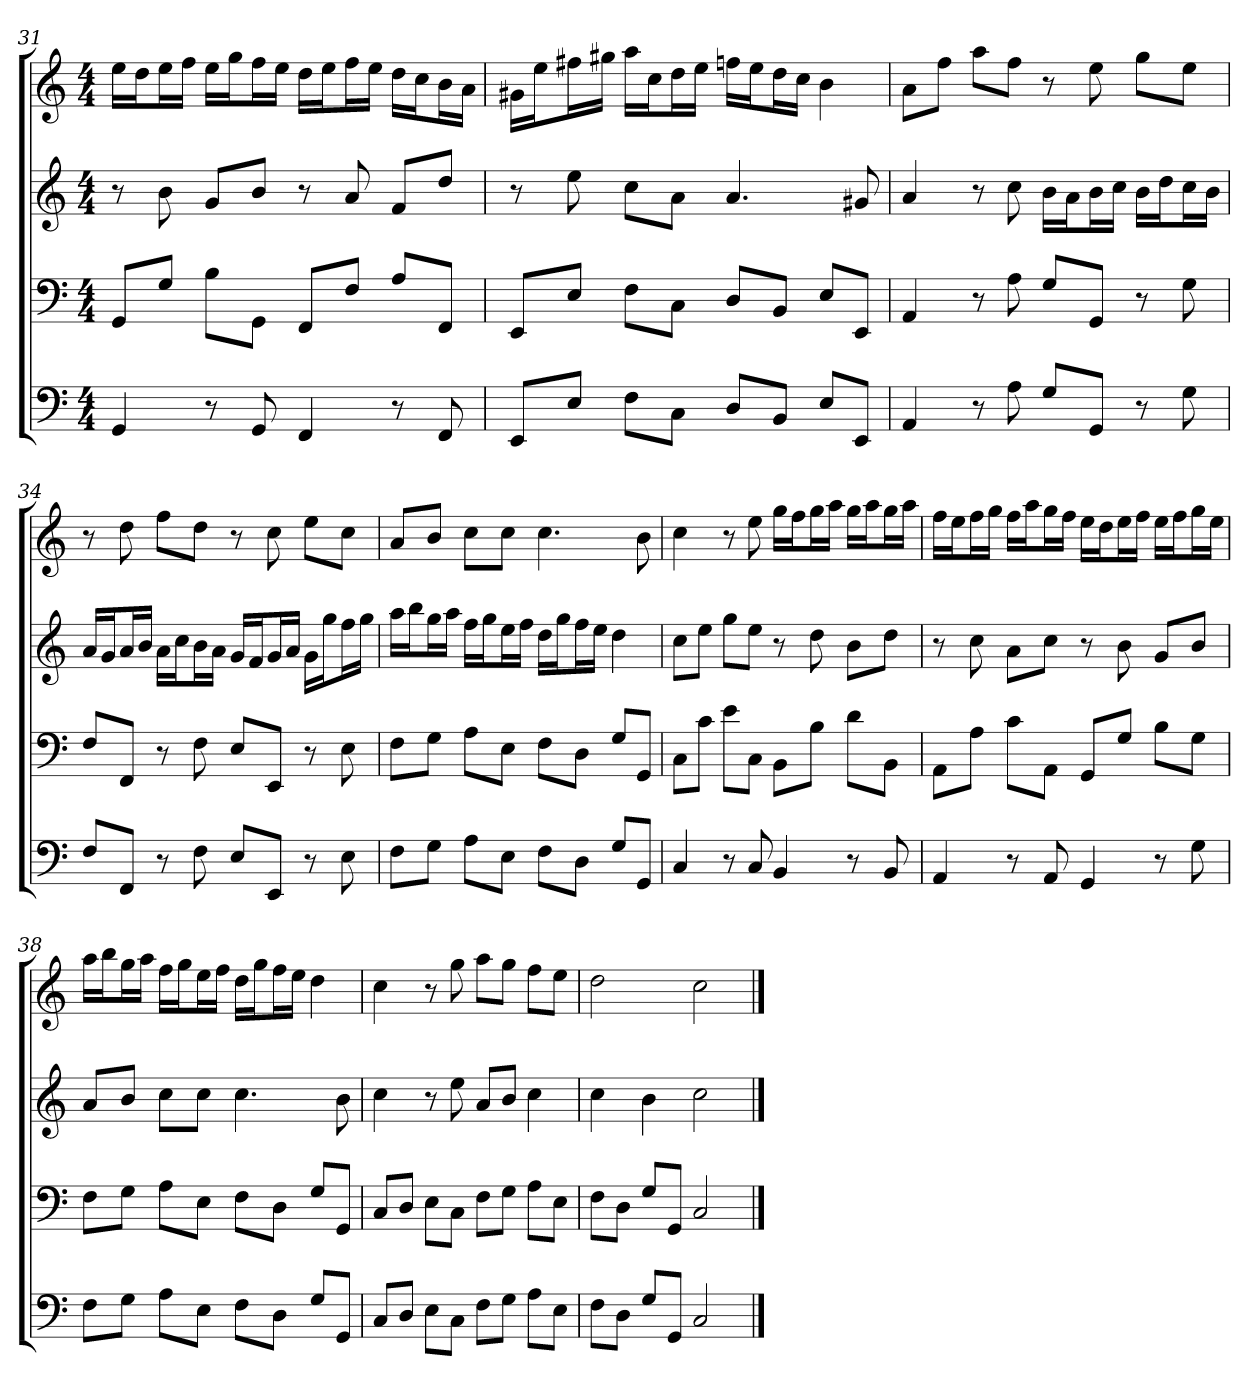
**kern	**kern	**kern	**kern
*part4	*part3	*part2	*part1
*staff4	*staff3	*staff2	*staff1
*k[]	*k[]	*k[]	*k[]
*C:	*C:	*C:	*C:
*M4/4	*M4/4	*M4/4	*M4/4
=31	=31	=31	=31
4GG	8GGL	8r	16eeLL
.	.	.	16ddJ
.	8GJ	8b	16eeL
.	.	.	16ffJJ
8r	8BL	8gL	16eeLL
.	.	.	16ggJ
8GG	8GGJ	8bJ	16ffL
.	.	.	16eeJJ
4FF	8FFL	8r	16ddLL
.	.	.	16eeJ
.	8FJ	8a	16ffL
.	.	.	16eeJJ
8r	8AL	8fL	16ddLL
.	.	.	16ccJ
8FF	8FFJ	8ddJ	16bL
.	.	.	16aJJ
=32	=32	=32	=32
8EEL	8EEL	8r	16g#XLL
.	.	.	16eeJ
8EJ	8EJ	8ee	16ff#XL
.	.	.	16gg#XJJ
8FL	8FL	8ccL	16aaLL
.	.	.	16ccJ
8CJ	8CJ	8aJ	16ddL
.	.	.	16eeJJ
8DL	8DL	4.a	16ffnLL
.	.	.	16eeJ
8BBJ	8BBJ	.	16ddL
.	.	.	16ccJJ
8EL	8EL	.	4b
8EEJ	8EEJ	8g#X	.
=33	=33	=33	=33
4AA	4AA	4a	8aL
.	.	.	8ffJ
8r	8r	8r	8aaL
8A	8A	8cc	8ffJ
8GL	8GL	16bLL	8r
.	.	16aJ	.
8GGJ	8GGJ	16bL	8ee
.	.	16ccJJ	.
8r	8r	16bLL	8ggL
.	.	16ddJ	.
8G	8G	16ccL	8eeJ
.	.	16bJJ	.
=34	=34	=34	=34
8FL	8FL	16aLL	8r
.	.	16gJ	.
8FFJ	8FFJ	16aL	8dd
.	.	16bJJ	.
8r	8r	16aLL	8ffL
.	.	16ccJ	.
8F	8F	16bL	8ddJ
.	.	16aJJ	.
8EL	8EL	16gLL	8r
.	.	16fJ	.
8EEJ	8EEJ	16gL	8cc
.	.	16aJJ	.
8r	8r	16gLL	8eeL
.	.	16ggJ	.
8E	8E	16ffL	8ccJ
.	.	16ggJJ	.
=35	=35	=35	=35
8FL	8FL	16aaLL	8aL
.	.	16bbJ	.
8GJ	8GJ	16ggL	8bJ
.	.	16aaJJ	.
8AL	8AL	16ffLL	8ccL
.	.	16ggJ	.
8EJ	8EJ	16eeL	8ccJ
.	.	16ffJJ	.
8FL	8FL	16ddLL	4.cc
.	.	16ggJ	.
8DJ	8DJ	16ffL	.
.	.	16eeJJ	.
8GL	8GL	4dd	.
8GGJ	8GGJ	.	8b
=36	=36	=36	=36
4C	8CL	8ccL	4cc
.	8cJ	8eeJ	.
8r	8eL	8ggL	8r
8C	8CJ	8eeJ	8ee
4BB	8BBL	8r	16ggLL
.	.	.	16ffJ
.	8BJ	8dd	16ggL
.	.	.	16aaJJ
8r	8dL	8bL	16ggLL
.	.	.	16aaJ
8BB	8BBJ	8ddJ	16ggL
.	.	.	16aaJJ
=37	=37	=37	=37
4AA	8AAL	8r	16ffLL
.	.	.	16eeJ
.	8AJ	8cc	16ffL
.	.	.	16ggJJ
8r	8cL	8aL	16ffLL
.	.	.	16aaJ
8AA	8AAJ	8ccJ	16ggL
.	.	.	16ffJJ
4GG	8GGL	8r	16eeLL
.	.	.	16ddJ
.	8GJ	8b	16eeL
.	.	.	16ffJJ
8r	8BL	8gL	16eeLL
.	.	.	16ffJ
8G	8GJ	8bJ	16ggL
.	.	.	16eeJJ
=38	=38	=38	=38
8FL	8FL	8aL	16aaLL
.	.	.	16bbJ
8GJ	8GJ	8bJ	16ggL
.	.	.	16aaJJ
8AL	8AL	8ccL	16ffLL
.	.	.	16ggJ
8EJ	8EJ	8ccJ	16eeL
.	.	.	16ffJJ
8FL	8FL	4.cc	16ddLL
.	.	.	16ggJ
8DJ	8DJ	.	16ffL
.	.	.	16eeJJ
8GL	8GL	.	4dd
8GGJ	8GGJ	8b	.
=39	=39	=39	=39
8CL	8CL	4cc	4cc
8DJ	8DJ	.	.
8EL	8EL	8r	8r
8CJ	8CJ	8ee	8gg
8FL	8FL	8aL	8aaL
8GJ	8GJ	8bJ	8ggJ
8AL	8AL	4cc	8ffL
8EJ	8EJ	.	8eeJ
=40	=40	=40	=40
8FL	8FL	4cc	2dd
8DJ	8DJ	.	.
8GL	8GL	4b	.
8GGJ	8GGJ	.	.
2C	2C	2cc	2cc
==	==	==	==
*-	*-	*-	*-
